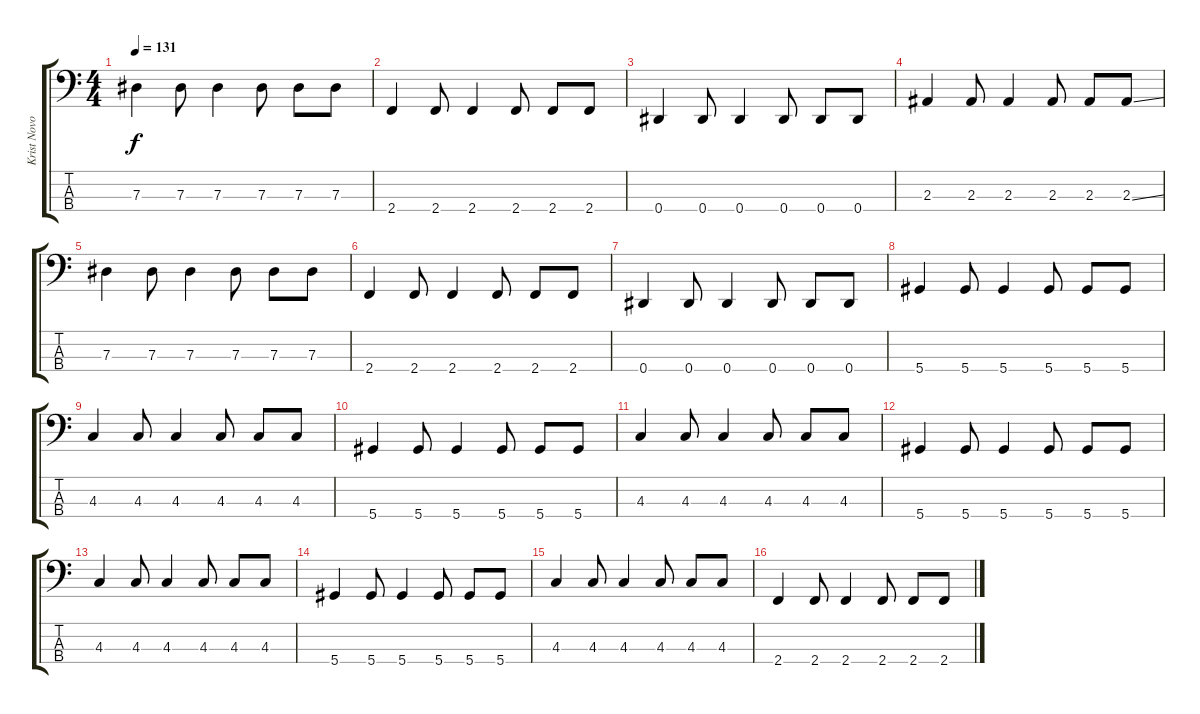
\track ("Krist Novoselic" "Krist Novo") {instrument electricbasspick}
\staff {score tabs}
\tuning (Gb2 Db2 Ab1 Eb1) {hide}
\ts (4 4)
\tempo 131
\clef f4
\ks c
7.3.4{dy f} 7.3.8 7.3.4 7.3.8 7.3.8 7.3.8 |
2.4.4 2.4.8 2.4.4 2.4.8 2.4.8 2.4.8 |
0.4.4 0.4.8 0.4.4 0.4.8 0.4.8 0.4.8 |
2.3.4 2.3.8 2.3.4 2.3.8 2.3.8 2.3{ss}.8 |
7.3.4 7.3.8 7.3.4 7.3.8 7.3.8 7.3.8 |
2.4.4 2.4.8 2.4.4 2.4.8 2.4.8 2.4.8 |
0.4.4 0.4.8 0.4.4 0.4.8 0.4.8 0.4.8 |
5.4.4 5.4.8 5.4.4 5.4.8 5.4.8 5.4.8 |
4.3.4 4.3.8 4.3.4 4.3.8 4.3.8 4.3.8 |
5.4.4 5.4.8 5.4.4 5.4.8 5.4.8 5.4.8 |
4.3.4 4.3.8 4.3.4 4.3.8 4.3.8 4.3.8 |
5.4.4 5.4.8 5.4.4 5.4.8 5.4.8 5.4.8 |
4.3.4 4.3.8 4.3.4 4.3.8 4.3.8 4.3.8 |
5.4.4 5.4.8 5.4.4 5.4.8 5.4.8 5.4.8 |
4.3.4 4.3.8 4.3.4 4.3.8 4.3.8 4.3.8 |
2.4.4 2.4.8 2.4.4 2.4.8 2.4.8 2.4.8
